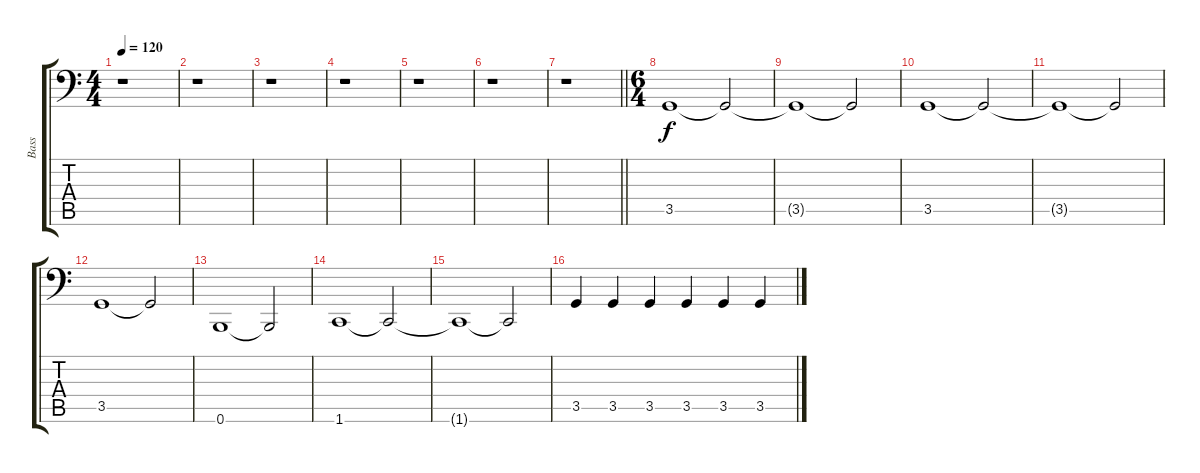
\track ("Bass" "Bass") {instrument electricbassfinger}
\staff {score tabs}
\tuning (C3 G2 D2 A1 E1 B0) {hide}
\ts (4 4)
\tempo 120
\clef f4
\ks c
r.1{dy f} |
r.1 |
r.1 |
r.1 |
r.1 |
r.1 |
\barLineRight lightlight
r.1 |
\ts (6 4)
3.5.1 3.5{t}.2 |
3.5{t}.1 3.5{t}.2 |
3.5.1 3.5{t}.2 |
3.5{t}.1 3.5{t}.2 |
3.5.1 3.5{t}.2 |
0.6.1 0.6{t}.2 |
1.6.1 1.6{t}.2 |
1.6{t}.1 1.6{t}.2 |
3.5.4 3.5.4 3.5.4 3.5.4 3.5.4 3.5.4
